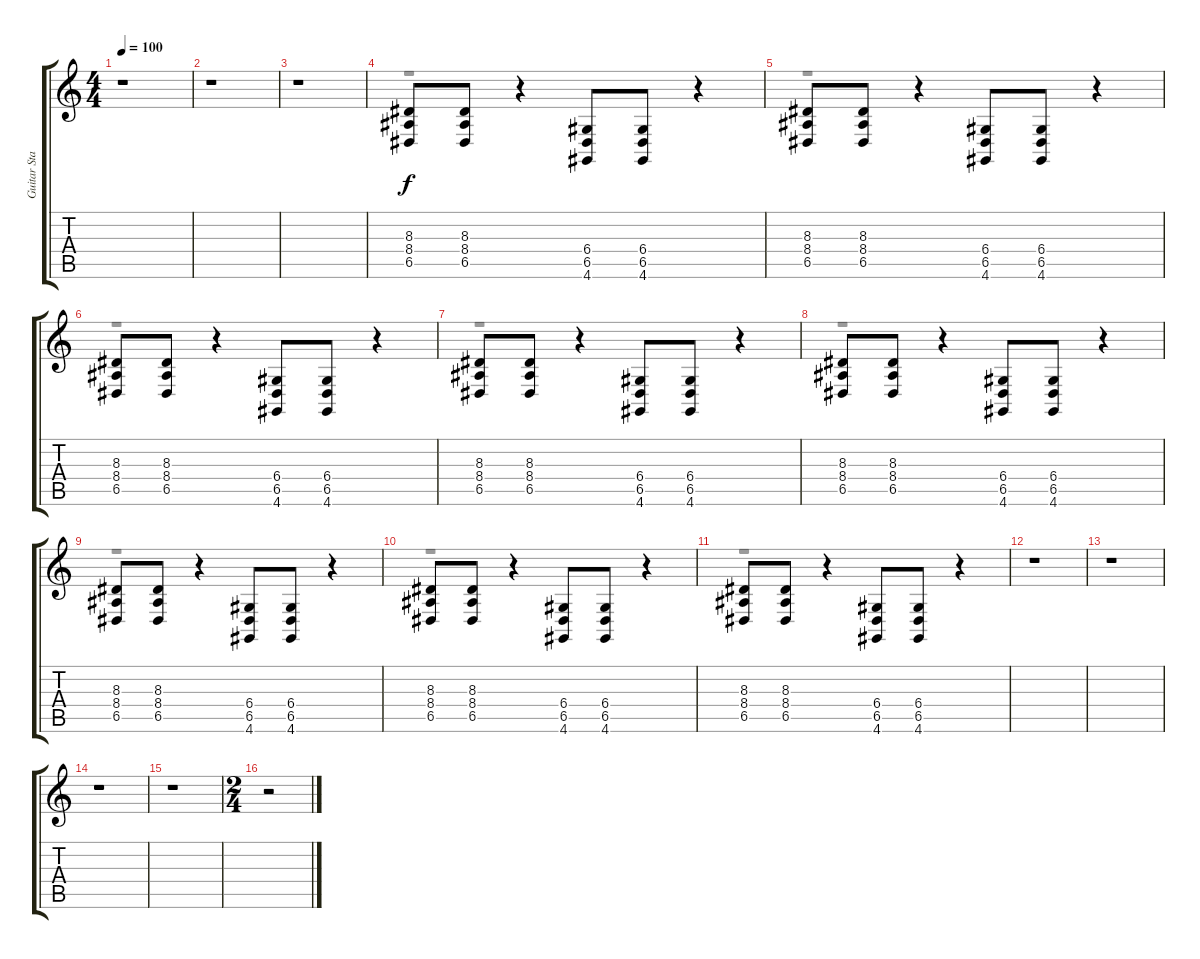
\track ("Guitar Standard" "Guitar Sta") {instrument acousticgrandpiano}
\staff {score tabs}
\tuning (E4 B3 G3 D3 A2 E2) {hide}
\voice
\ts (4 4)
\tempo 100
\clef g2
\ks c
r.1{dy f} |
r.1 |
r.1 |
(8.3 8.4 6.5).8 (8.3 8.4 6.5).8 r.4 (6.4 6.5 4.6).8 (6.4 6.5 4.6).8 r.4 |
(8.3 8.4 6.5).8 (8.3 8.4 6.5).8 r.4 (6.4 6.5 4.6).8 (6.4 6.5 4.6).8 r.4 |
(8.3 8.4 6.5).8 (8.3 8.4 6.5).8 r.4 (6.4 6.5 4.6).8 (6.4 6.5 4.6).8 r.4 |
(8.3 8.4 6.5).8 (8.3 8.4 6.5).8 r.4 (6.4 6.5 4.6).8 (6.4 6.5 4.6).8 r.4 |
(8.3 8.4 6.5).8 (8.3 8.4 6.5).8 r.4 (6.4 6.5 4.6).8 (6.4 6.5 4.6).8 r.4 |
(8.3 8.4 6.5).8 (8.3 8.4 6.5).8 r.4 (6.4 6.5 4.6).8 (6.4 6.5 4.6).8 r.4 |
(8.3 8.4 6.5).8 (8.3 8.4 6.5).8 r.4 (6.4 6.5 4.6).8 (6.4 6.5 4.6).8 r.4 |
(8.3 8.4 6.5).8 (8.3 8.4 6.5).8 r.4 (6.4 6.5 4.6).8 (6.4 6.5 4.6).8 r.4 |
r.1 |
r.1 |
r.1 |
r.1 |
\ts (2 4)
r.2
\voice
\clef g2
\ottava regular
\simile none
\ks c
r.1{dy f} |
r.1 |
r.1 |
r.1 |
r.1 |
r.1 |
r.1 |
r.1 |
r.1 |
r.1 |
r.1 |
r.1 |
r.1 |
r.1 |
r.1 |
r.2
